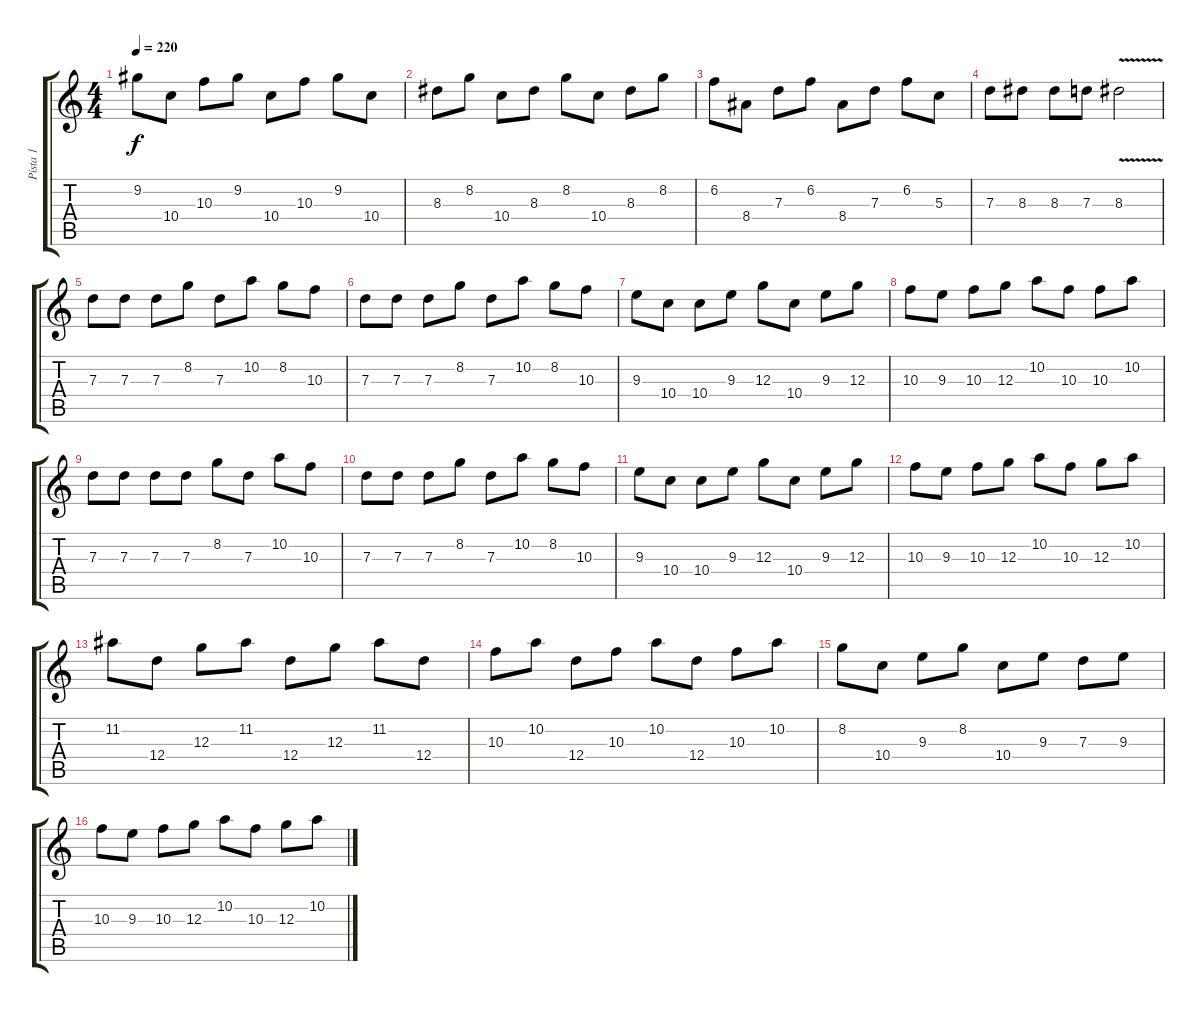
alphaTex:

\track ("Pista 1" "Pista 1") {instrument electricguitarjazz}
\staff {score tabs}
\tuning (E4 B3 G3 D3 A2 E2) {hide}
\ts (4 4)
\tempo 220
\clef g2
\ks c
9.2.8{dy f} 10.4.8 10.3.8 9.2.8 10.4.8 10.3.8 9.2.8 10.4.8 |
8.3.8 8.2.8 10.4.8 8.3.8 8.2.8 10.4.8 8.3.8 8.2.8 |
6.2.8 8.4.8 7.3.8 6.2.8 8.4.8 7.3.8 6.2.8 5.3.8 |
7.3.8 8.3.8 8.3.8 7.3.8 8.3{v}.2 |
7.3.8 7.3.8 7.3.8 8.2.8 7.3.8 10.2.8 8.2.8 10.3.8 |
7.3.8 7.3.8 7.3.8 8.2.8 7.3.8 10.2.8 8.2.8 10.3.8 |
9.3.8 10.4.8 10.4.8 9.3.8 12.3.8 10.4.8 9.3.8 12.3.8 |
10.3.8 9.3.8 10.3.8 12.3.8 10.2.8 10.3.8 10.3.8 10.2.8 |
7.3.8 7.3.8 7.3.8 7.3.8 8.2.8 7.3.8 10.2.8 10.3.8 |
7.3.8 7.3.8 7.3.8 8.2.8 7.3.8 10.2.8 8.2.8 10.3.8 |
9.3.8 10.4.8 10.4.8 9.3.8 12.3.8 10.4.8 9.3.8 12.3.8 |
10.3.8 9.3.8 10.3.8 12.3.8 10.2.8 10.3.8 12.3.8 10.2.8 |
11.2.8 12.4.8 12.3.8 11.2.8 12.4.8 12.3.8 11.2.8 12.4.8 |
10.3.8 10.2.8 12.4.8 10.3.8 10.2.8 12.4.8 10.3.8 10.2.8 |
8.2.8 10.4.8 9.3.8 8.2.8 10.4.8 9.3.8 7.3.8 9.3.8 |
10.3.8 9.3.8 10.3.8 12.3.8 10.2.8 10.3.8 12.3.8 10.2.8
